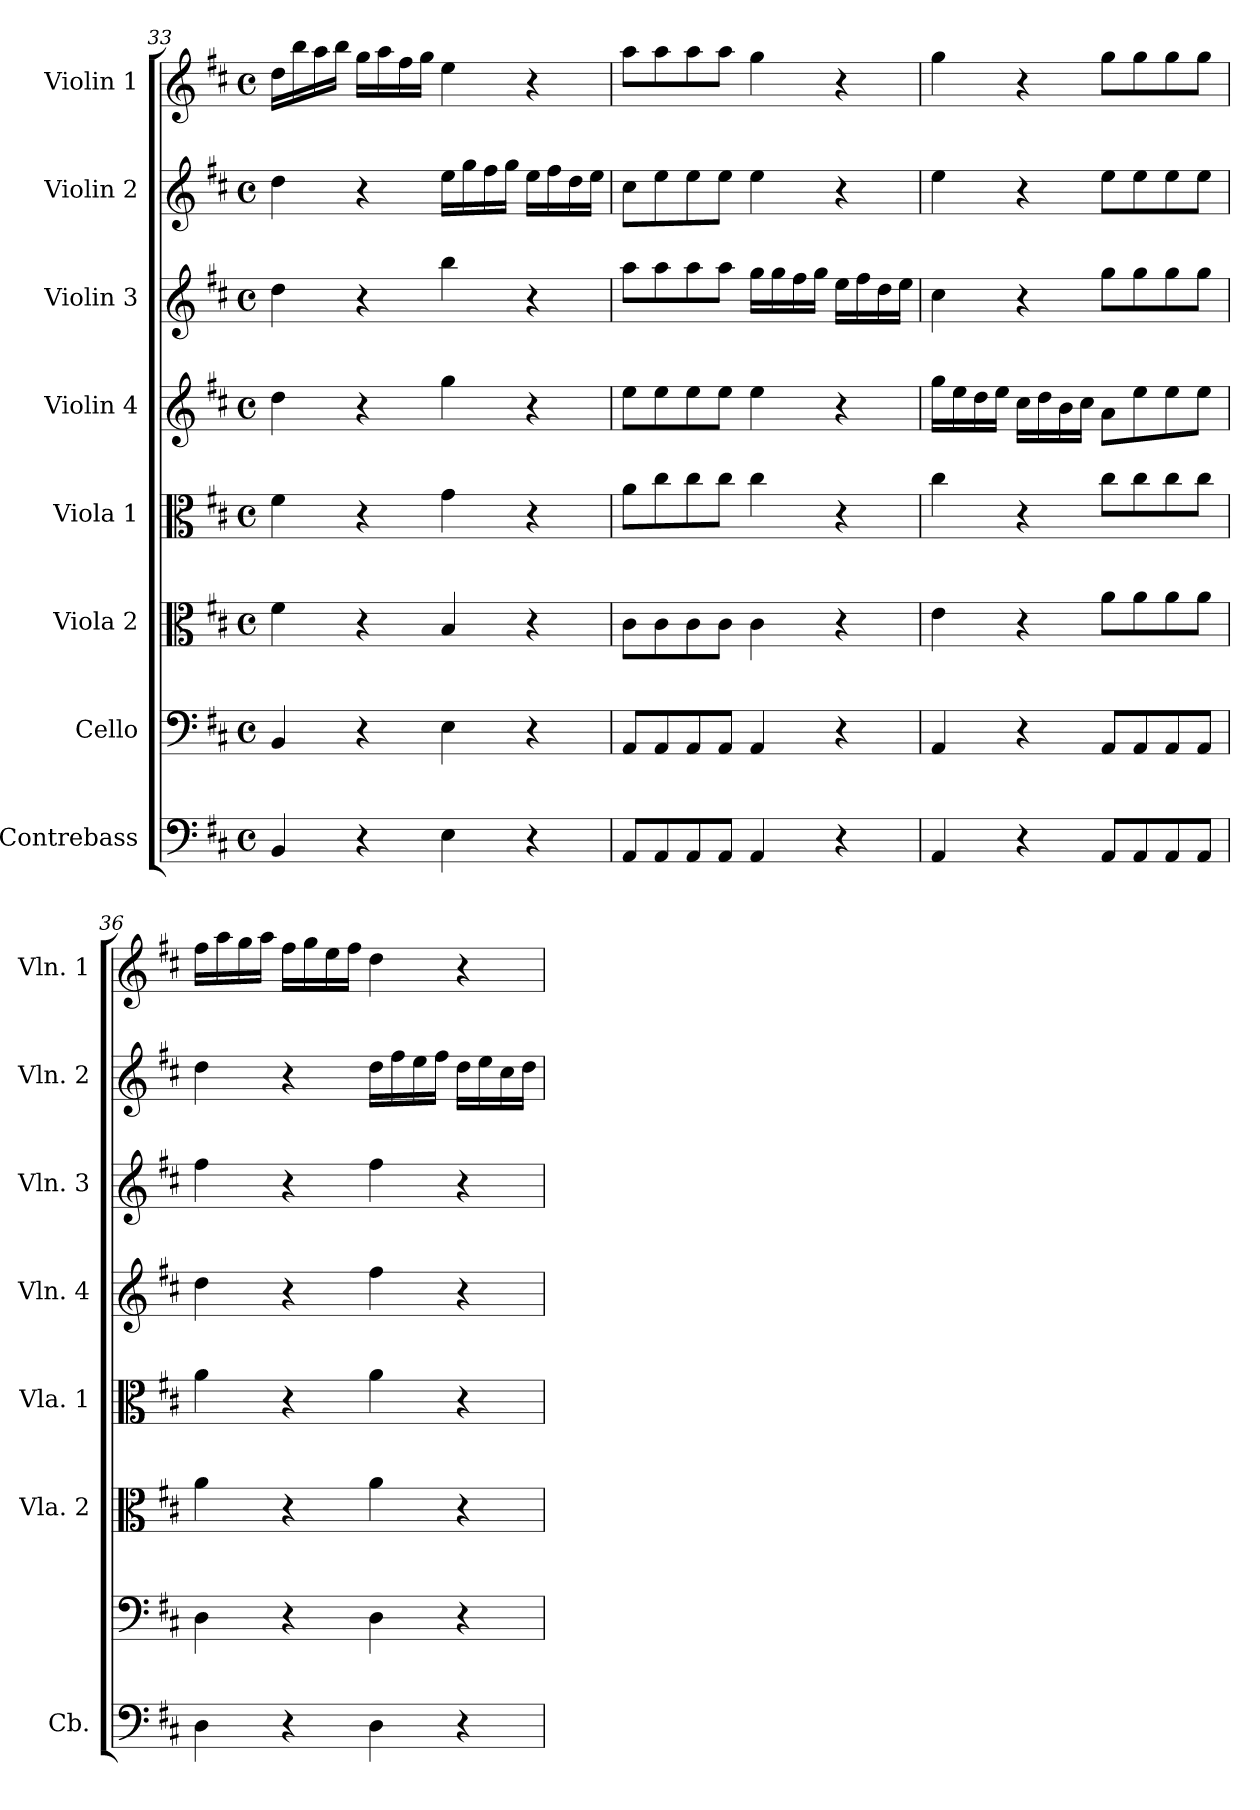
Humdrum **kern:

**kern	**kern	**kern	**kern	**kern	**kern	**kern	**kern
*part8	*part7	*part6	*part5	*part4	*part3	*part2	*part1
*staff8	*staff7	*staff6	*staff5	*staff4	*staff3	*staff2	*staff1
*I"Contrebass	*I"Cello	*I"Viola 2	*I"Viola 1	*I"Violin 4	*I"Violin 3	*I"Violin 2	*I"Violin 1
*I'Cb.	*	*I'Vla. 2	*I'Vla. 1	*I'Vln. 4	*I'Vln. 3	*I'Vln. 2	*I'Vln. 1
*clefF4	*clefF4	*clefC3	*clefC3	*clefG2	*clefG2	*clefG2	*clefG2
*ITrd7c12	*	*	*	*	*	*	*
*k[f#c#]	*k[f#c#]	*k[f#c#]	*k[f#c#]	*k[f#c#]	*k[f#c#]	*k[f#c#]	*k[f#c#]
*M4/4	*M4/4	*M4/4	*M4/4	*M4/4	*M4/4	*M4/4	*M4/4
*met(c)	*met(c)	*met(c)	*met(c)	*met(c)	*met(c)	*met(c)	*met(c)
=33	=33	=33	=33	=33	=33	=33	=33
4BBB/	4BB/	4f#\	4f#\	4dd\	4dd\	4dd\	16dd\LL
.	.	.	.	.	.	.	16bb\
.	.	.	.	.	.	.	16aa\
.	.	.	.	.	.	.	16bb\JJ
4r	4r	4r	4r	4r	4r	4r	16gg\LL
.	.	.	.	.	.	.	16aa\
.	.	.	.	.	.	.	16ff#\
.	.	.	.	.	.	.	16gg\JJ
4EE\	4E\	4B/	4g\	4gg\	4bb\	16ee\LL	4ee\
.	.	.	.	.	.	16gg\	.
.	.	.	.	.	.	16ff#\	.
.	.	.	.	.	.	16gg\JJ	.
4r	4r	4r	4r	4r	4r	16ee\LL	4r
.	.	.	.	.	.	16ff#\	.
.	.	.	.	.	.	16dd\	.
.	.	.	.	.	.	16ee\JJ	.
=34	=34	=34	=34	=34	=34	=34	=34
8AAA/L	8AA/L	8c#\L	8a\L	8ee\L	8aa\L	8cc#\L	8aa\L
8AAA/	8AA/	8c#\	8cc#\	8ee\	8aa\	8ee\	8aa\
8AAA/	8AA/	8c#\	8cc#\	8ee\	8aa\	8ee\	8aa\
8AAA/J	8AA/J	8c#\J	8cc#\J	8ee\J	8aa\J	8ee\J	8aa\J
4AAA/	4AA/	4c#\	4cc#\	4ee\	16gg\LL	4ee\	4gg\
.	.	.	.	.	16gg\	.	.
.	.	.	.	.	16ff#\	.	.
.	.	.	.	.	16gg\JJ	.	.
4r	4r	4r	4r	4r	16ee\LL	4r	4r
.	.	.	.	.	16ff#\	.	.
.	.	.	.	.	16dd\	.	.
.	.	.	.	.	16ee\JJ	.	.
!!LO:PB:g=z
=35	=35	=35	=35	=35	=35	=35	=35
4AAA/	4AA/	4e\	4cc#\	16gg\LL	4cc#\	4ee\	4gg\
.	.	.	.	16ee\	.	.	.
.	.	.	.	16dd\	.	.	.
.	.	.	.	16ee\JJ	.	.	.
4r	4r	4r	4r	16cc#\LL	4r	4r	4r
.	.	.	.	16dd\	.	.	.
.	.	.	.	16b\	.	.	.
.	.	.	.	16cc#\JJ	.	.	.
8AAA/L	8AA/L	8a\L	8cc#\L	8a\L	8gg\L	8ee\L	8gg\L
8AAA/	8AA/	8a\	8cc#\	8ee\	8gg\	8ee\	8gg\
8AAA/	8AA/	8a\	8cc#\	8ee\	8gg\	8ee\	8gg\
8AAA/J	8AA/J	8a\J	8cc#\J	8ee\J	8gg\J	8ee\J	8gg\J
=36	=36	=36	=36	=36	=36	=36	=36
4DD\	4D\	4a\	4a\	4dd\	4ff#\	4dd\	16ff#\LL
.	.	.	.	.	.	.	16aa\
.	.	.	.	.	.	.	16gg\
.	.	.	.	.	.	.	16aa\JJ
4r	4r	4r	4r	4r	4r	4r	16ff#\LL
.	.	.	.	.	.	.	16gg\
.	.	.	.	.	.	.	16ee\
.	.	.	.	.	.	.	16ff#\JJ
4DD\	4D\	4a\	4a\	4ff#\	4ff#\	16dd\LL	4dd\
.	.	.	.	.	.	16ff#\	.
.	.	.	.	.	.	16ee\	.
.	.	.	.	.	.	16ff#\JJ	.
4r	4r	4r	4r	4r	4r	16dd\LL	4r
.	.	.	.	.	.	16ee\	.
.	.	.	.	.	.	16cc#\	.
.	.	.	.	.	.	16dd\JJ	.
=	=	=	=	=	=	=	=
*-	*-	*-	*-	*-	*-	*-	*-
